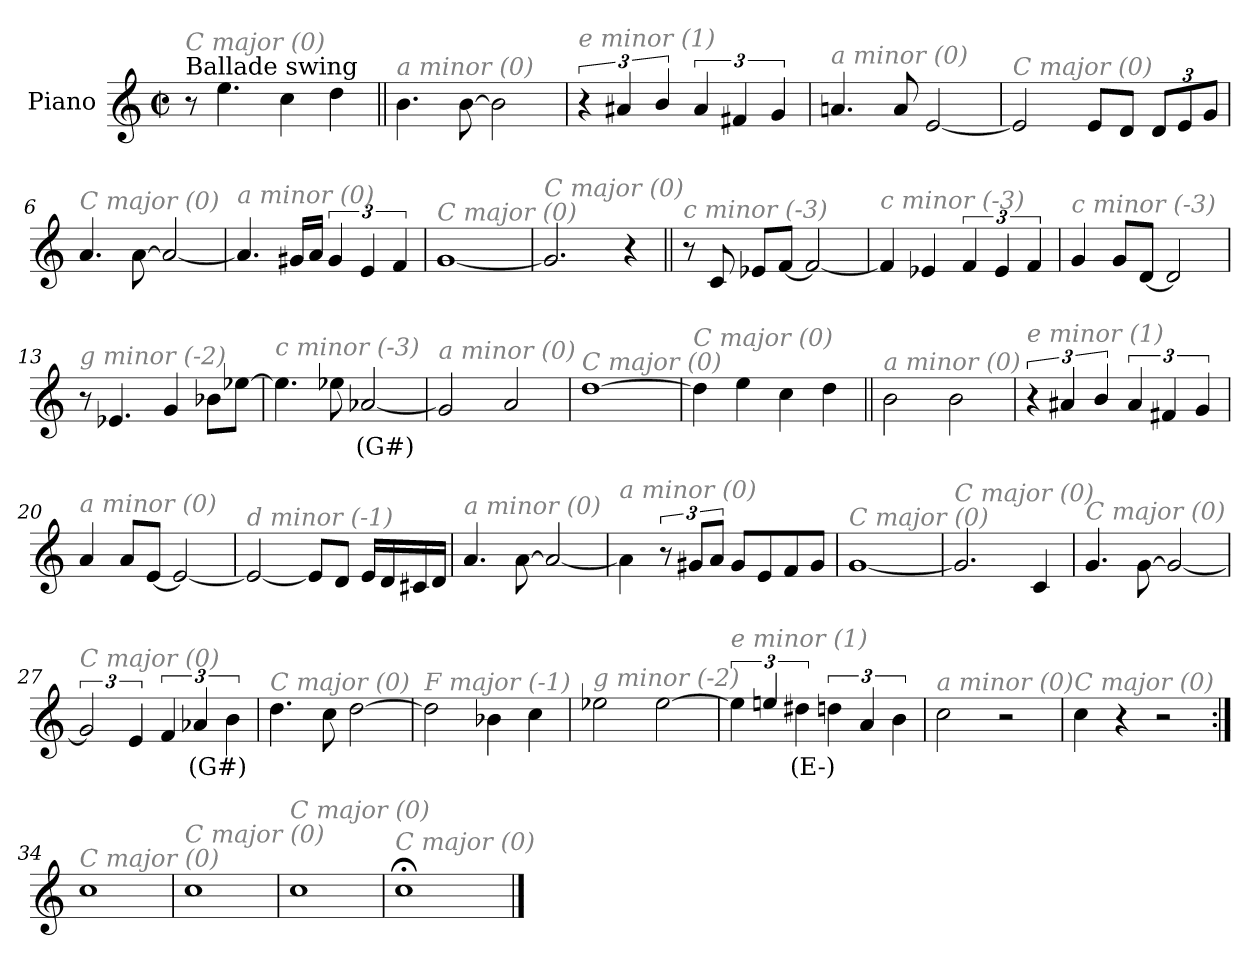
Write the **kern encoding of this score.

**kern	**text
*part1	*part1
*staff1	*staff1
*I"Piano	*
*I'Pno.	*
*clefG2	*
*k[]	*
*M2/2	*
*met(c|)	*
*MM100	*
=1	=1
!LO:TX:a:t=Ballade swing	!
!LO:TX:i:color=#808080:t=C major (0)	!
8r	.
4.ee\	.
4cc\	.
4dd\	.
=2||	=2||
!LO:TX:i:color=#808080:t=a minor (0)	!
4.b\	.
[8b\	.
2b\]	.
=3	=3
!LO:TX:i:color=#808080:t=e minor (1)	!
6r	.
6a#X/	.
6b/	.
6a#/	.
6f#X/	.
6g/	.
=4	=4
!LO:TX:i:color=#808080:t=a minor (0)	!
4.an/	.
8a/	.
[2e/	.
=5	=5
!LO:TX:i:color=#808080:t=C major (0)	!
2e/]	.
8e/L	.
8d/J	.
*Xbrackettup	*
12d/L	.
12e/	.
12g/J	.
!!LO:LB:g=z
=6	=6
!LO:TX:i:color=#808080:t=C major (0)	!
4.a/	.
[8a\	.
2a/_	.
=7	=7
!LO:TX:i:color=#808080:t=a minor (0)	!
4.a/]	.
16g#X/LL	.
16a/JJ	.
*brackettup	*
6g#/	.
6e/	.
6f/	.
=8	=8
!LO:TX:i:color=#808080:t=C major (0)	!
[1g	.
=9	=9
!LO:TX:i:color=#808080:t=C major (0)	!
2.g/]	.
4r	.
!!LO:LB:g=z
=10||	=10||
!LO:TX:i:color=#808080:t=c minor (-3)	!
8r	.
8c/	.
8e-X/L	.
[8f/J	.
2f/_	.
=11	=11
!LO:TX:i:color=#808080:t=c minor (-3)	!
4f/]	.
4e-X/	.
6f/	.
6e-/	.
6f/	.
=12	=12
!LO:TX:i:color=#808080:t=c minor (-3)	!
4g/	.
8g/L	.
[8d/J	.
2d/]	.
=13	=13
!LO:TX:i:color=#808080:t=g minor (-2)	!
8r	.
4.e-X/	.
4g/	.
8b-X\L	.
[8ee-X\J	.
!!LO:LB:g=z
=14	=14
!LO:TX:i:color=#808080:t=c minor (-3)	!
4.ee-\]	.
8ee-X\	.
[2a-Xi/	(G#)
=15	=15
!LO:TX:i:color=#808080:t=a minor (0)	!
2g#/]	.
2a/	.
=16	=16
!LO:TX:i:color=#808080:t=C major (0)	!
[1dd	.
=17	=17
!LO:TX:i:color=#808080:t=C major (0)	!
4dd\]	.
4ee\	.
4cc\	.
4dd\	.
!!LO:LB:g=z
=18||	=18||
!LO:TX:i:color=#808080:t=a minor (0)	!
2b\	.
2b\	.
=19	=19
!LO:TX:i:color=#808080:t=e minor (1)	!
6r	.
6a#X/	.
6b/	.
6a#/	.
6f#X/	.
6g/	.
=20	=20
!LO:TX:i:color=#808080:t=a minor (0)	!
4a/	.
8a/L	.
[8e/J	.
2e/_	.
=21	=21
!LO:TX:i:color=#808080:t=d minor (-1)	!
2e/_	.
8e/L]	.
8d/J	.
16e/LL	.
16d/	.
16c#X/	.
16d/JJ	.
!!LO:LB:g=z
=22	=22
!LO:TX:i:color=#808080:t=a minor (0)	!
4.a/	.
[8a\	.
2a/_	.
=23	=23
!LO:TX:i:color=#808080:t=a minor (0)	!
4a\]	.
12r	.
12g#X/L	.
12a/J	.
8g#/L	.
8e/	.
8f/	.
8g#/J	.
=24	=24
!LO:TX:i:color=#808080:t=C major (0)	!
[1g	.
=25	=25
!LO:TX:i:color=#808080:t=C major (0)	!
2.g/]	.
4c/	.
!!LO:LB:g=z
=26	=26
!LO:TX:i:color=#808080:t=C major (0)	!
4.g/	.
[8g\	.
2g/_	.
=27	=27
!LO:TX:i:color=#808080:t=C major (0)	!
3g/]	.
6e/	.
6f/	.
6a-Xi/	(G#)
6b\	.
=28	=28
!LO:TX:i:color=#808080:t=C major (0)	!
4.dd\	.
8cc\	.
[2dd\	.
=29	=29
!LO:TX:i:color=#808080:t=F major (-1)	!
2dd\]	.
4b-X\	.
4cc\	.
!!LO:LB:g=z
=30	=30
!LO:TX:i:color=#808080:t=g minor (-2)	!
2ee-X\	.
[2ee-\	.
=31	=31
!LO:TX:i:color=#808080:t=e minor (1)	!
6ee-\]	.
6een/	.
6dd#Xi\	(E-)
6dd\	.
6a/	.
6b\	.
=32	=32
!LO:TX:i:color=#808080:t=a minor (0)	!
2cc\	.
2r	.
=33	=33
!LO:TX:i:color=#808080:t=C major (0)	!
4cc\	.
4r	.
2r	.
!!LO:LB:g=z
=34:|!	=34:|!
!LO:TX:i:color=#808080:t=C major (0)	!
1cc	.
=35	=35
!LO:TX:i:color=#808080:t=C major (0)	!
1cc	.
=36	=36
!LO:TX:i:color=#808080:t=C major (0)	!
1cc	.
=37	=37
!LO:TX:i:color=#808080:t=C major (0)	!
1cc;<	.
==	==
*-	*-
